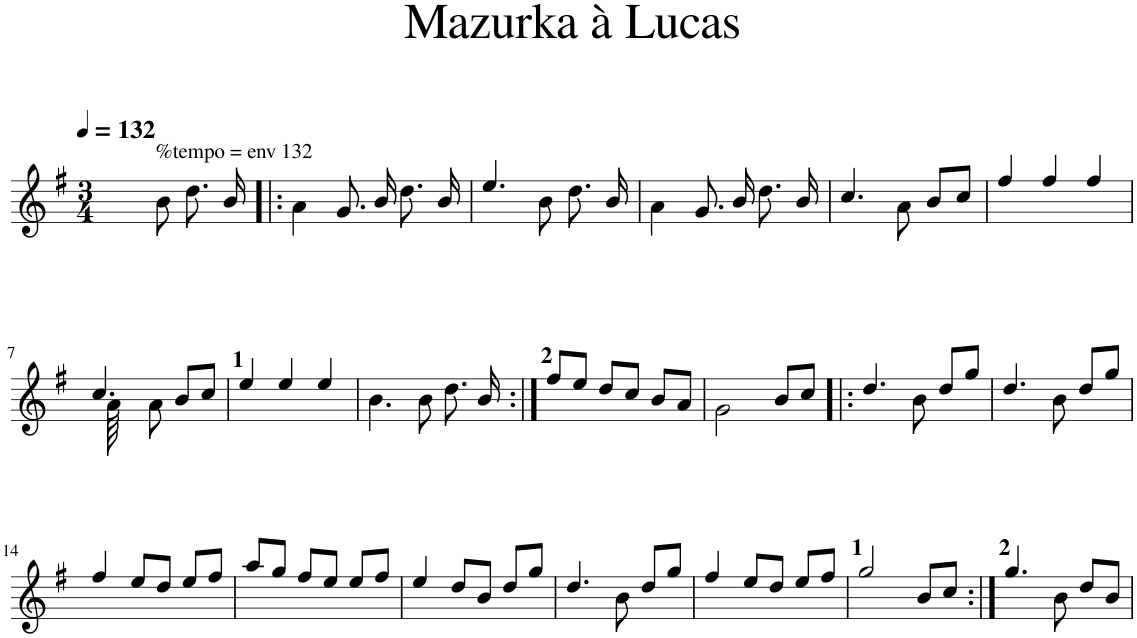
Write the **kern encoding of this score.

**kern
*part1
*staff1
*I"Diatonique
*clefG2
*k[f#]
*M3/4
*MM132
=1
*^
2ryy	4.ryy
!	!LO:TX:a:t=%tempo = env 132
.	8b\
8.dd\	4ryy
16b/	.
=2!|:	=2!|:
4ryy	4a\
8.g/	2ryy
16b/	.
8.dd\	.
16b/	.
=3	=3
4.ee/	4.ryy
8ryy	8b\
8.dd\	4ryy
16b/	.
=4	=4
4ryy	4a\
8.g/	2ryy
16b/	.
8.dd\	.
16b/	.
=5	=5
4.cc/	4.ryy
8ryy	8a\
8b/L	4ryy
8cc/J	.
*v	*v
=6
4ff#/
4ff#/
4ff#/
!!LO:LB:g=z
=7
*^
4.cc/	64ryy
.	64a\
.	16.ryy
8ryy	8a\
8b/L	4ryy
8cc/J	.
*v	*v
=8
4ee/
4ee/
4ee/
=9
*^
2ryy	4.b\
.	8b\
8.dd\	4ryy
16b/	.
*v	*v
=10:|!
8ff#/L
8ee/J
8dd/L
8cc/J
8b/L
8a/J
=11
*^
2ryy	2g\
8b/L	4ryy
8cc/J	.
=12!|:	=12!|:
4.dd/	4.ryy
8ryy	8b\
8dd/L	4ryy
8gg/J	.
=13	=13
4.dd/	4.ryy
8ryy	8b\
8dd/L	4ryy
8gg/J	.
*v	*v
!!LO:LB:g=z
=14
4ff#/
8ee/L
8dd/J
8ee/L
8ff#/J
=15
8aa/L
8gg/J
8ff#/L
8ee/J
8ee/L
8ff#/J
=16
4ee/
8dd/L
8b/J
8dd/L
8gg/J
=17
*^
4.dd/	4.ryy
8ryy	8b\
8dd/L	4ryy
8gg/J	.
*v	*v
=18
4ff#/
8ee/L
8dd/J
8ee/L
8ff#/J
=19
2gg/
8b/L
8cc/J
=20:|!
*^
4.gg/	4.ryy
8ryy	8b\
8dd/L	4ryy
8b/J	.
*v	*v
=
*-
